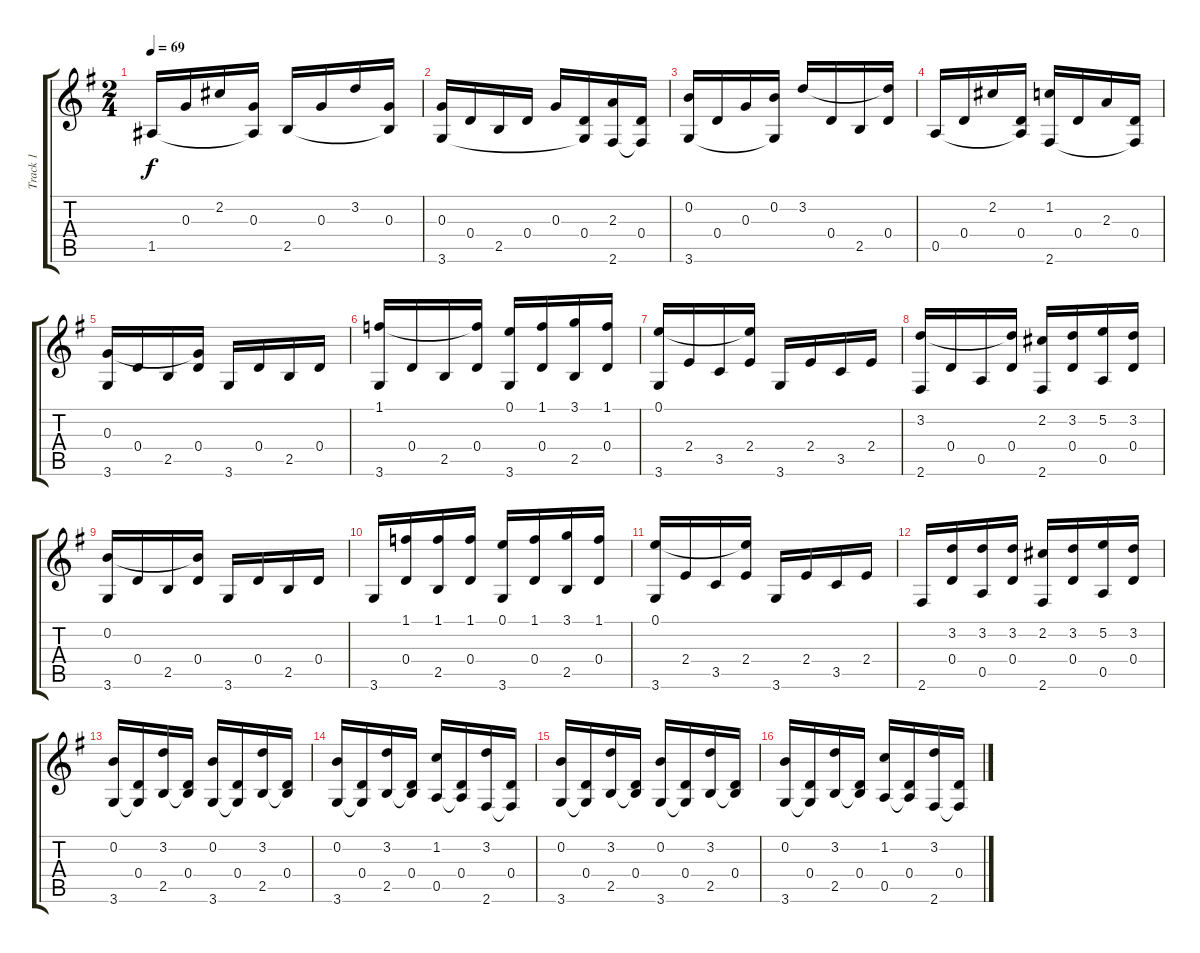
\track ("Track 1" "Track 1") {instrument acousticguitarnylon}
\staff {score tabs}
\tuning (E4 B3 G3 D3 A2 E2) {hide}
\ts (2 4)
\tempo 69
\clef g2
\ks g
1.5.16{dy f} 0.3.16 2.2.16 (0.3 1.5{t}).16 2.5.16 0.3.16 3.2.16 (0.3 2.5{t}).16 |
(0.3 3.6).16 0.4.16 2.5.16 0.4.16 0.3.16 (0.4 3.6{t}).16 (2.3 2.6).16 (0.4 2.6{t}).16 |
(0.2 3.6).16 0.4.16 0.3.16 (0.2 3.6{t}).16 3.2.16 0.4.16 2.5.16 (3.2{t} 0.4).16 |
0.5.16 0.4.16 2.2.16 (0.4 0.5{t}).16 (1.2 2.6).16 0.4.16 2.3.16 (0.4 2.6{t}).16 |
(0.3 3.6).16 0.4.16 2.5.16 (0.3{t} 0.4).16 3.6.16 0.4.16 2.5.16 0.4.16 |
(1.1 3.6).16 0.4.16 2.5.16 (1.1{t} 0.4).16 (0.1 3.6).16 (1.1 0.4).16 (3.1 2.5).16 (1.1 0.4).16 |
(0.1 3.6).16 2.4.16 3.5.16 (0.1{t} 2.4).16 3.6.16 2.4.16 3.5.16 2.4.16 |
(3.2 2.6).16 0.4.16 0.5.16 (3.2{t} 0.4).16 (2.2 2.6).16 (3.2 0.4).16 (5.2 0.5).16 (3.2 0.4).16 |
(0.2 3.6).16 0.4.16 2.5.16 (0.2{t} 0.4).16 3.6.16 0.4.16 2.5.16 0.4.16 |
3.6.16 (1.1 0.4).16 (1.1 2.5).16 (1.1 0.4).16 (0.1 3.6).16 (1.1 0.4).16 (3.1 2.5).16 (1.1 0.4).16 |
(0.1 3.6).16 2.4.16 3.5.16 (0.1{t} 2.4).16 3.6.16 2.4.16 3.5.16 2.4.16 |
2.6.16 (3.2 0.4).16 (3.2 0.5).16 (3.2 0.4).16 (2.2 2.6).16 (3.2 0.4).16 (5.2 0.5).16 (3.2 0.4).16 |
(0.2 3.6).16 (0.4 3.6{t}).16 (3.2 2.5).16 (0.4 2.5{t}).16 (0.2 3.6).16 (0.4 3.6{t}).16 (3.2 2.5).16 (0.4 2.5{t}).16 |
(0.2 3.6).16 (0.4 3.6{t}).16 (3.2 2.5).16 (0.4 2.5{t}).16 (1.2 0.5).16 (0.4 0.5{t}).16 (3.2 2.6).16 (0.4 2.6{t}).16 |
(0.2 3.6).16 (0.4 3.6{t}).16 (3.2 2.5).16 (0.4 2.5{t}).16 (0.2 3.6).16 (0.4 3.6{t}).16 (3.2 2.5).16 (0.4 2.5{t}).16 |
(0.2 3.6).16 (0.4 3.6{t}).16 (3.2 2.5).16 (0.4 2.5{t}).16 (1.2 0.5).16 (0.4 0.5{t}).16 (3.2 2.6).16 (0.4 2.6{t}).16
